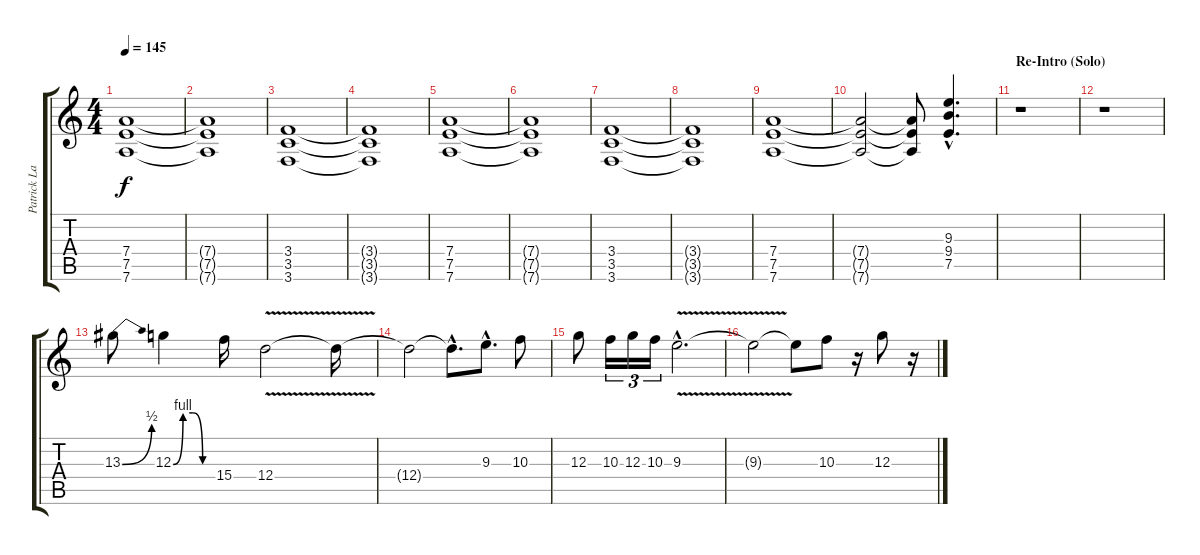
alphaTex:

\track ("Patrick Lachman" "Patrick La") {instrument distortionguitar}
\staff {score tabs}
\tuning (E4 B3 G3 D3 A2 D2) {hide}
\ts (4 4)
\tempo 145
\clef g2
\ks c
(7.4 7.5 7.6).1{dy f} |
(7.4{t} 7.5{t} 7.6{t}).1 |
(3.4 3.5 3.6).1 |
(3.4{t} 3.5{t} 3.6{t}).1 |
(7.4 7.5 7.6).1 |
(7.4{t} 7.5{t} 7.6{t}).1 |
(3.4 3.5 3.6).1 |
(3.4{t} 3.5{t} 3.6{t}).1 |
(7.4 7.5 7.6).1 |
(7.4{t} 7.5{t} 7.6{t}).2 (7.4{t} 7.5{t} 7.6{t}).8 (9.3{hac} 9.4{hac} 7.5{hac}).4{d} |
\section ("" "Re-Intro (Solo)")
r.1 |
r.1 |
13.3{be (bend 0 0 60 2)}.8{volume 13} 12.3{be (custom 0 0 15 4 30 4 45 0 60 0)}.4 15.4.16 12.4{v}.2 12.4{t}.16 |
12.4{t}.2 12.4{hac t}.8{d} 9.3{hac}.8{d} 10.3.8 |
12.3.8 10.3.16{tu (3 2)} 12.3.16{tu (3 2)} 10.3.16{tu (3 2)} 9.3{v hac}.2{d} |
9.3{t}.2 9.3{t}.8 10.3.8 r.16 12.3.8 r.16
